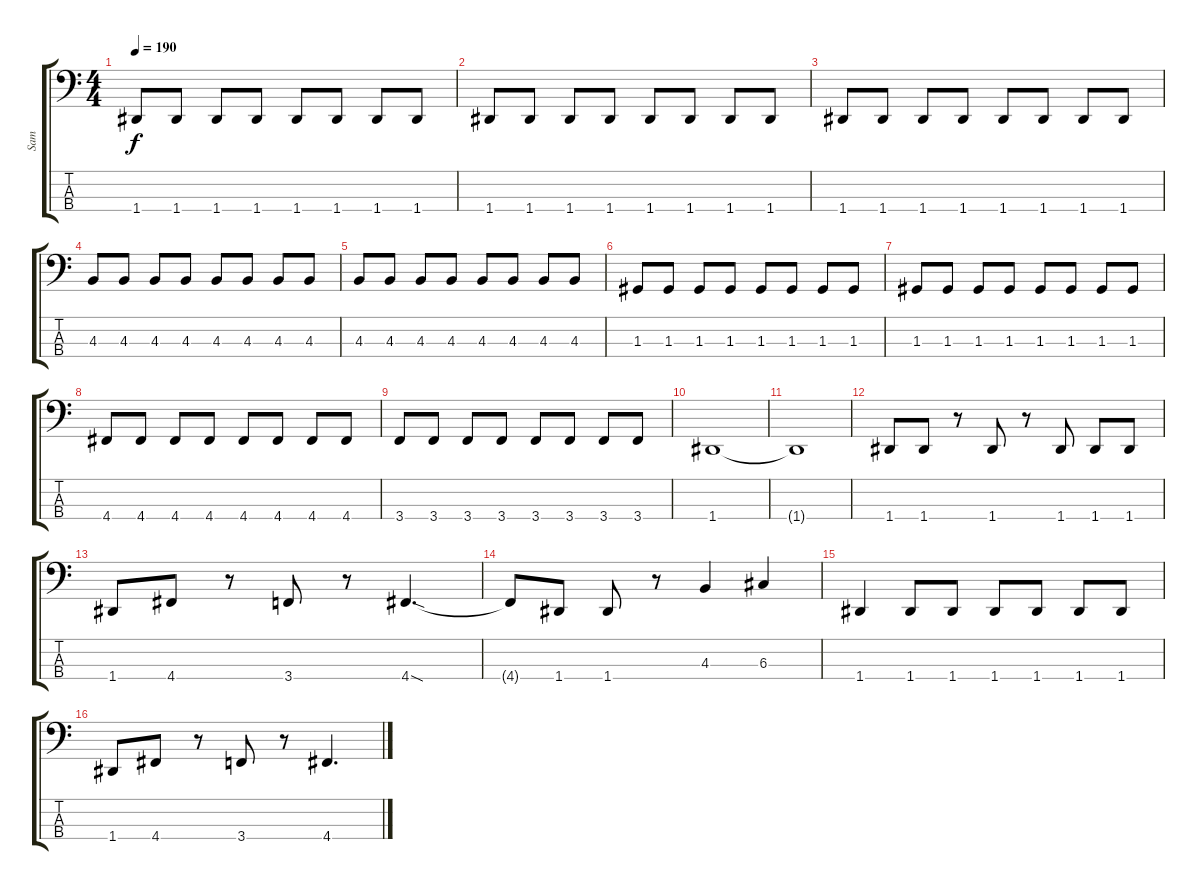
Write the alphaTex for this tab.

\track ("Sam" "Sam") {instrument electricbasspick}
\staff {score tabs}
\tuning (F2 C2 G1 D1) {hide}
\ts (4 4)
\tempo 190
\clef f4
\ks c
1.4.8{dy f} 1.4.8 1.4.8 1.4.8 1.4.8 1.4.8 1.4.8 1.4.8 |
1.4.8 1.4.8 1.4.8 1.4.8 1.4.8 1.4.8 1.4.8 1.4.8 |
1.4.8 1.4.8 1.4.8 1.4.8 1.4.8 1.4.8 1.4.8 1.4.8 |
4.3.8 4.3.8 4.3.8 4.3.8 4.3.8 4.3.8 4.3.8 4.3.8 |
4.3.8 4.3.8 4.3.8 4.3.8 4.3.8 4.3.8 4.3.8 4.3.8 |
1.3.8 1.3.8 1.3.8 1.3.8 1.3.8 1.3.8 1.3.8 1.3.8 |
1.3.8 1.3.8 1.3.8 1.3.8 1.3.8 1.3.8 1.3.8 1.3.8 |
4.4.8 4.4.8 4.4.8 4.4.8 4.4.8 4.4.8 4.4.8 4.4.8 |
3.4.8 3.4.8 3.4.8 3.4.8 3.4.8 3.4.8 3.4.8 3.4.8 |
1.4.1 |
1.4{t}.1 |
1.4.8 1.4.8 r.8 1.4.8 r.8 1.4.8 1.4.8 1.4.8 |
1.4.8 4.4.8 r.8 3.4.8 r.8 4.4{sod}.4{d} |
4.4{t}.8 1.4.8 1.4.8 r.8 4.3.4 6.3.4 |
1.4.4 1.4.8 1.4.8 1.4.8 1.4.8 1.4.8 1.4.8 |
1.4.8 4.4.8 r.8 3.4.8 r.8 4.4.4{d}
